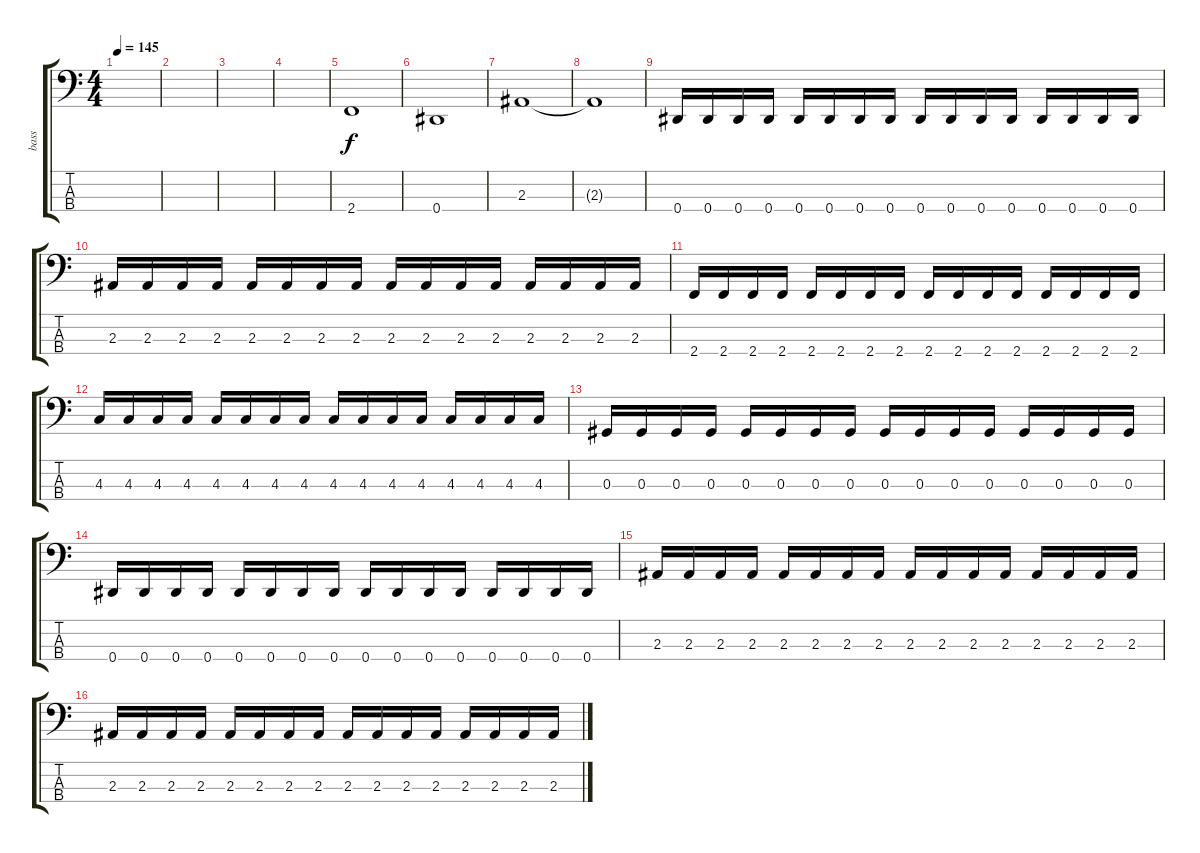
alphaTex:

\track ("bass" "bass") {instrument electricbasspick}
\staff {score tabs}
\tuning (Gb2 Db2 Ab1 Eb1) {hide}
\ts (4 4)
\tempo 145
\clef f4
\ks c
|
|
|
|
2.4.1 |
0.4.1 |
2.3.1 |
2.3{t}.1 |
0.4.16 0.4.16 0.4.16 0.4.16 0.4.16 0.4.16 0.4.16 0.4.16 0.4.16 0.4.16 0.4.16 0.4.16 0.4.16 0.4.16 0.4.16 0.4.16 |
2.3.16 2.3.16 2.3.16 2.3.16 2.3.16 2.3.16 2.3.16 2.3.16 2.3.16 2.3.16 2.3.16 2.3.16 2.3.16 2.3.16 2.3.16 2.3.16 |
2.4.16 2.4.16 2.4.16 2.4.16 2.4.16 2.4.16 2.4.16 2.4.16 2.4.16 2.4.16 2.4.16 2.4.16 2.4.16 2.4.16 2.4.16 2.4.16 |
4.3.16 4.3.16 4.3.16 4.3.16 4.3.16 4.3.16 4.3.16 4.3.16 4.3.16 4.3.16 4.3.16 4.3.16 4.3.16 4.3.16 4.3.16 4.3.16 |
0.3.16 0.3.16 0.3.16 0.3.16 0.3.16 0.3.16 0.3.16 0.3.16 0.3.16 0.3.16 0.3.16 0.3.16 0.3.16 0.3.16 0.3.16 0.3.16 |
0.4.16 0.4.16 0.4.16 0.4.16 0.4.16 0.4.16 0.4.16 0.4.16 0.4.16 0.4.16 0.4.16 0.4.16 0.4.16 0.4.16 0.4.16 0.4.16 |
2.3.16 2.3.16 2.3.16 2.3.16 2.3.16 2.3.16 2.3.16 2.3.16 2.3.16 2.3.16 2.3.16 2.3.16 2.3.16 2.3.16 2.3.16 2.3.16 |
2.3.16 2.3.16 2.3.16 2.3.16 2.3.16 2.3.16 2.3.16 2.3.16 2.3.16 2.3.16 2.3.16 2.3.16 2.3.16 2.3.16 2.3.16 2.3.16
